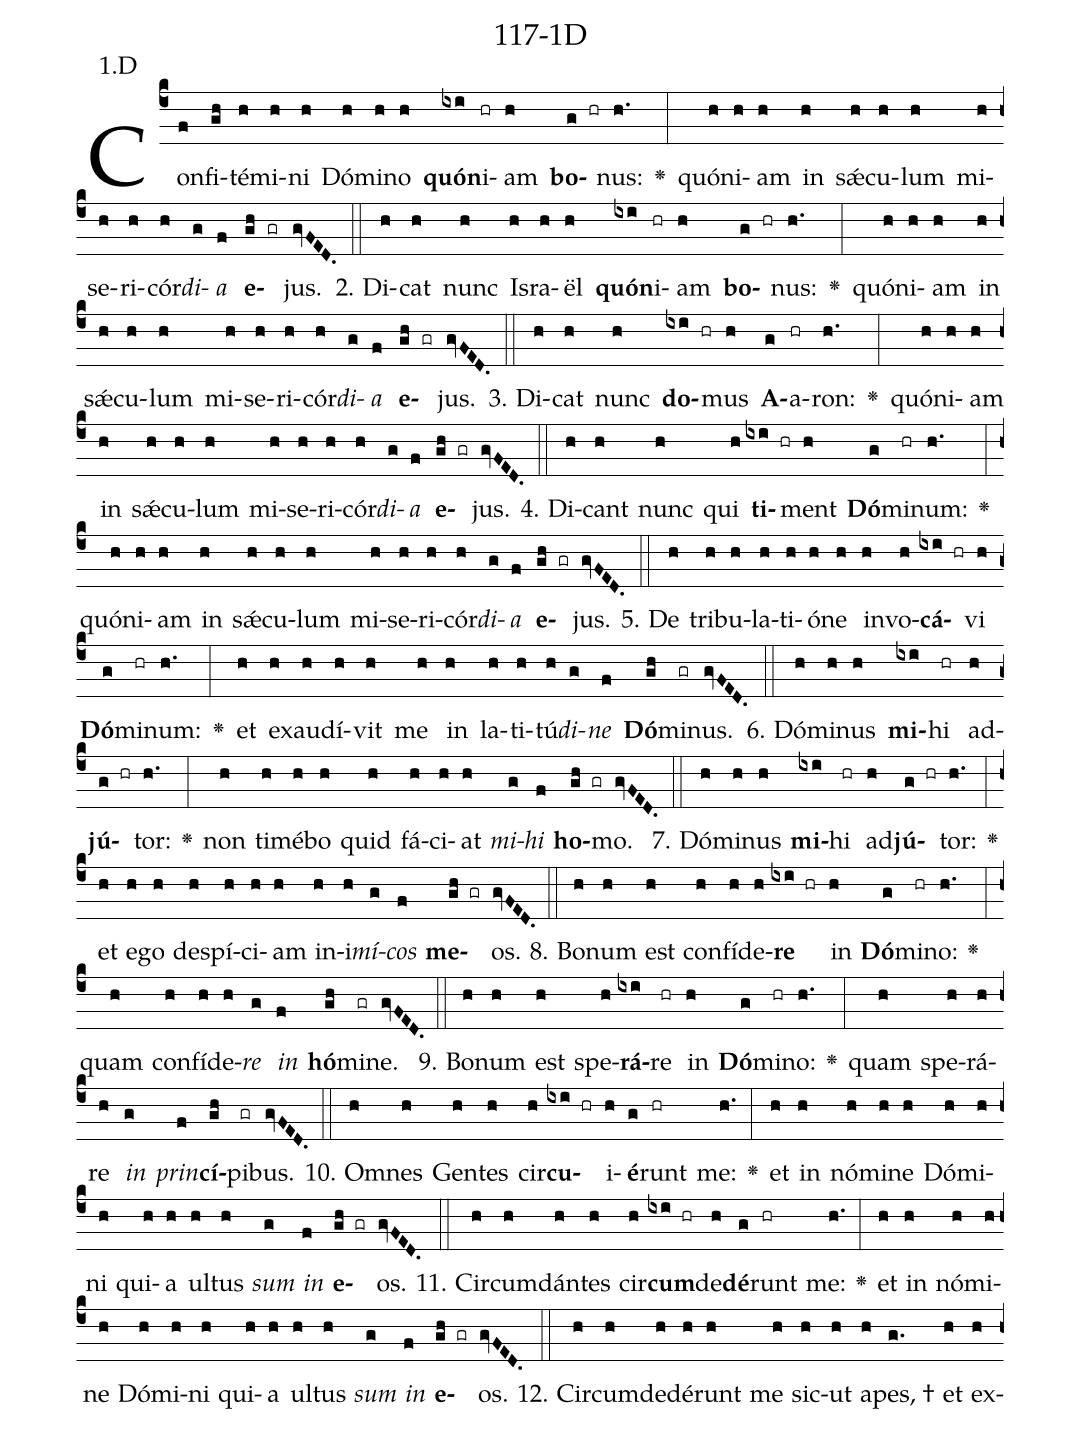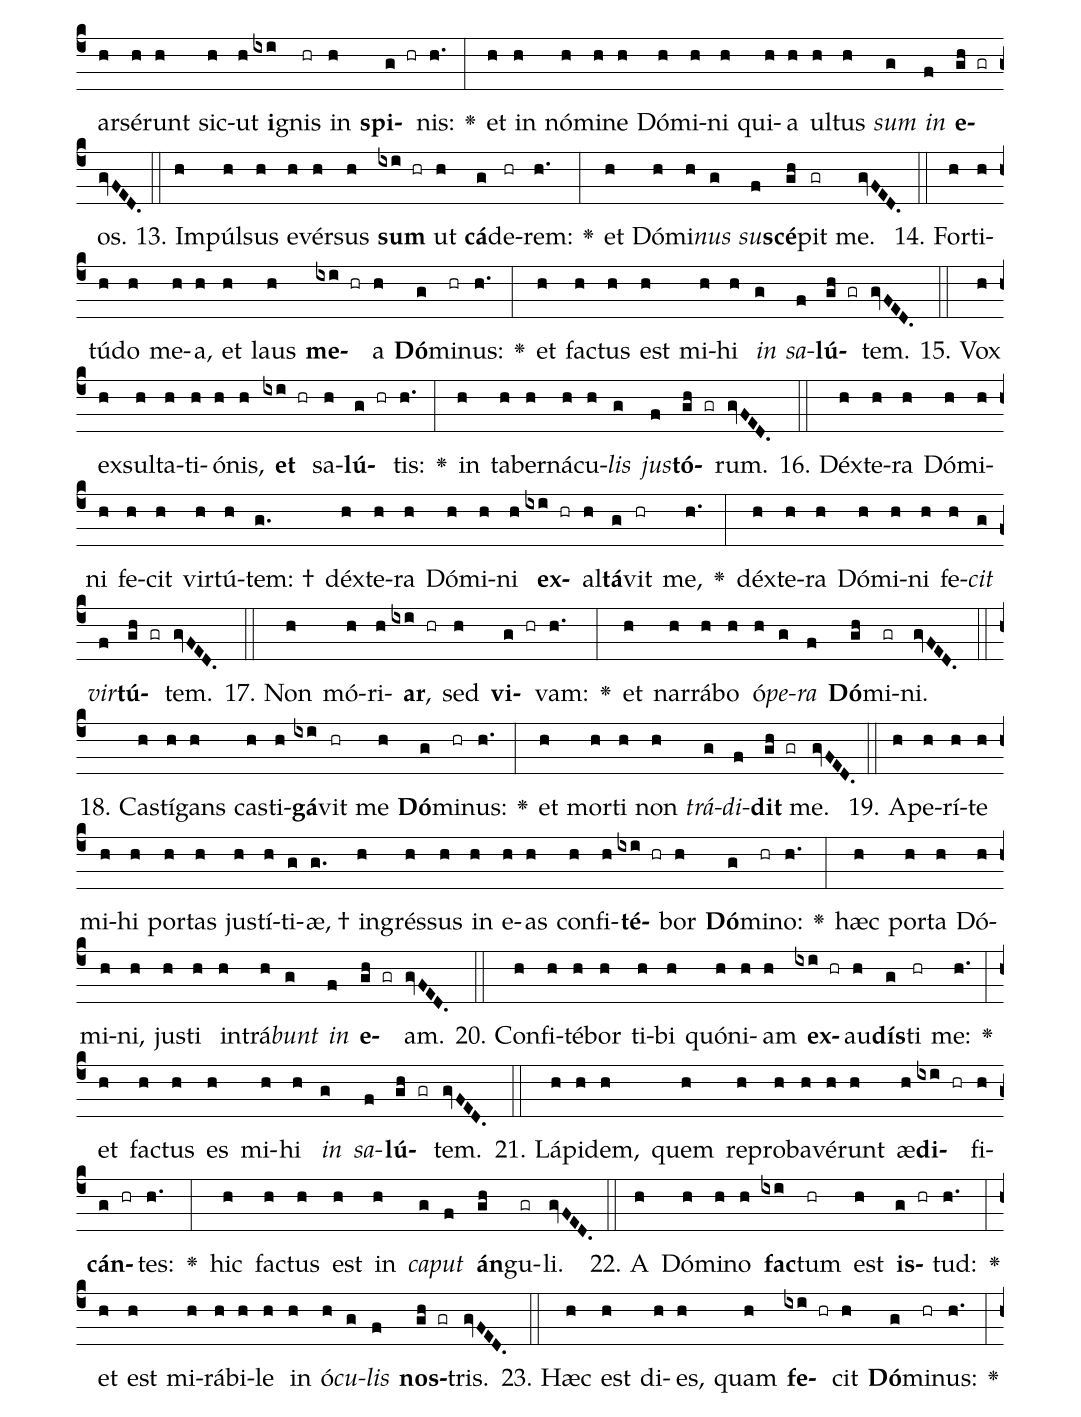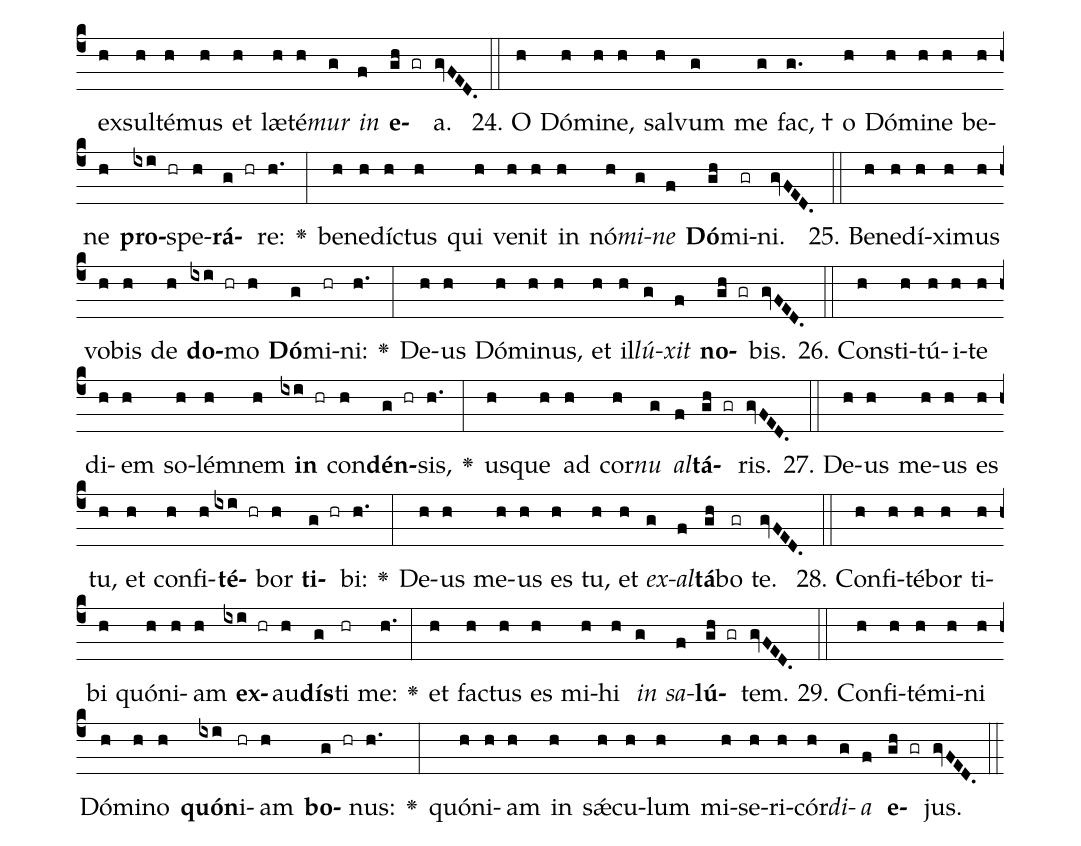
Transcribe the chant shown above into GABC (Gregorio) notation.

name: 117-1D;
annotation: 1.D;
%%
(c4)Con(f)fi(gh)té(h)mi(h)ni(h) Dó(h)mi(h)no(h) <b>quón</b>(ixi)i(hr)am(h) <b>bo</b>(g hr)nus:(h.) <v>\greheightstar</v>(:) quón(h)i(h)am(h) in(h) sǽ(h)cu(h)lum(h) mi(h)se(h)ri(h)cór(h)<i>di</i>(g)<i>a</i>(f) <b>e</b>(gh gr)jus.(gvFED.) (::)
2. Di(h)cat(h) nunc(h) Is(h)ra(h)ël(h) <b>quón</b>(ixi)i(hr)am(h) <b>bo</b>(g hr)nus:(h.) <v>\greheightstar</v>(:) quón(h)i(h)am(h) in(h) sǽ(h)cu(h)lum(h) mi(h)se(h)ri(h)cór(h)<i>di</i>(g)<i>a</i>(f) <b>e</b>(gh gr)jus.(gvFED.) (::)
3. Di(h)cat(h) nunc(h) <b>do</b>(ixi hr)mus(h) <b>A</b>(g)a(hr)ron:(h.) <v>\greheightstar</v>(:) quón(h)i(h)am(h) in(h) sǽ(h)cu(h)lum(h) mi(h)se(h)ri(h)cór(h)<i>di</i>(g)<i>a</i>(f) <b>e</b>(gh gr)jus.(gvFED.) (::)
4. Di(h)cant(h) nunc(h) qui(h) <b>ti</b>(ixi hr)ment(h) <b>Dó</b>(g)mi(hr)num:(h.) <v>\greheightstar</v>(:) quón(h)i(h)am(h) in(h) sǽ(h)cu(h)lum(h) mi(h)se(h)ri(h)cór(h)<i>di</i>(g)<i>a</i>(f) <b>e</b>(gh gr)jus.(gvFED.) (::)
5. De(h) tri(h)bu(h)la(h)ti(h)ó(h)ne(h) in(h)vo(h)<b>cá</b>(ixi hr)vi(h) <b>Dó</b>(g)mi(hr)num:(h.) <v>\greheightstar</v>(:) et(h) ex(h)au(h)dí(h)vit(h) me(h) in(h) la(h)ti(h)tú(h)<i>di</i>(g)<i>ne</i>(f) <b>Dó</b>(gh)mi(gr)nus.(gvFED.) (::)
6. Dó(h)mi(h)nus(h) <b>mi</b>(ixi)hi(hr) ad(h)<b>jú</b>(g hr)tor:(h.) <v>\greheightstar</v>(:) non(h) ti(h)mé(h)bo(h) quid(h) fá(h)ci(h)at(h) <i>mi</i>(g)<i>hi</i>(f) <b>ho</b>(gh gr)mo.(gvFED.) (::)
7. Dó(h)mi(h)nus(h) <b>mi</b>(ixi)hi(hr) ad(h)<b>jú</b>(g hr)tor:(h.) <v>\greheightstar</v>(:) et(h) e(h)go(h) de(h)spí(h)ci(h)am(h) in(h)i(h)<i>mí</i>(g)<i>cos</i>(f) <b>me</b>(gh gr)os.(gvFED.) (::)
8. Bo(h)num(h) est(h) con(h)fí(h)de(h)<b>re</b>(ixi hr) in(h) <b>Dó</b>(g)mi(hr)no:(h.) <v>\greheightstar</v>(:) quam(h) con(h)fí(h)de(h)<i>re</i>(g) <i>in</i>(f) <b>hó</b>(gh)mi(gr)ne.(gvFED.) (::)
9. Bo(h)num(h) est(h) spe(h)<b>rá</b>(ixi)re(hr) in(h) <b>Dó</b>(g)mi(hr)no:(h.) <v>\greheightstar</v>(:) quam(h) spe(h)rá(h)re(h) <i>in</i>(g) <i>prin</i>(f)<b>cí</b>(gh)pi(gr)bus.(gvFED.) (::)
10. Om(h)nes(h) Gen(h)tes(h) cir(h)<b>cu</b>(ixi hr)i(h)<b>é</b>(g)runt(hr) me:(h.) <v>\greheightstar</v>(:) et(h) in(h) nó(h)mi(h)ne(h) Dó(h)mi(h)ni(h) qui(h)a(h) ul(h)tus(h) <i>sum</i>(g) <i>in</i>(f) <b>e</b>(gh gr)os.(gvFED.) (::)
11. Cir(h)cum(h)dán(h)tes(h) cir(h)<b>cum</b>(ixi hr)de(h)<b>dé</b>(g)runt(hr) me:(h.) <v>\greheightstar</v>(:) et(h) in(h) nó(h)mi(h)ne(h) Dó(h)mi(h)ni(h) qui(h)a(h) ul(h)tus(h) <i>sum</i>(g) <i>in</i>(f) <b>e</b>(gh gr)os.(gvFED.) (::)
12. Cir(h)cum(h)de(h)dé(h)runt(h) me(h) sic(h)ut(h) a(h)pes, †(g.) et(h) ex(h)ar(h)sé(h)runt(h) sic(h)ut(h) <b>i</b>(ixi)gnis(hr) in(h) <b>spi</b>(g hr)nis:(h.) <v>\greheightstar</v>(:) et(h) in(h) nó(h)mi(h)ne(h) Dó(h)mi(h)ni(h) qui(h)a(h) ul(h)tus(h) <i>sum</i>(g) <i>in</i>(f) <b>e</b>(gh gr)os.(gvFED.) (::)
13. Im(h)púl(h)sus(h) e(h)vér(h)sus(h) <b>sum</b>(ixi hr) ut(h) <b>cá</b>(g)de(hr)rem:(h.) <v>\greheightstar</v>(:) et(h) Dó(h)mi(h)<i>nus</i>(g) <i>su</i>(f)<b>scé</b>(gh)pit(gr) me.(gvFED.) (::)
14. For(h)ti(h)tú(h)do(h) me(h)a,(h) et(h) laus(h) <b>me</b>(ixi hr)a(h) <b>Dó</b>(g)mi(hr)nus:(h.) <v>\greheightstar</v>(:) et(h) fac(h)tus(h) est(h) mi(h)hi(h) <i>in</i>(g) <i>sa</i>(f)<b>lú</b>(gh gr)tem.(gvFED.) (::)
15. Vox(h) ex(h)sul(h)ta(h)ti(h)ó(h)nis,(h) <b>et</b>(ixi hr) sa(h)<b>lú</b>(g hr)tis:(h.) <v>\greheightstar</v>(:) in(h) ta(h)ber(h)ná(h)cu(h)<i>lis</i>(g) <i>jus</i>(f)<b>tó</b>(gh gr)rum.(gvFED.) (::)
16. Déx(h)te(h)ra(h) Dó(h)mi(h)ni(h) fe(h)cit(h) vir(h)tú(h)tem: †(g.) déx(h)te(h)ra(h) Dó(h)mi(h)ni(h) <b>ex</b>(ixi hr)al(h)<b>tá</b>(g)vit(hr) me,(h.) <v>\greheightstar</v>(:) déx(h)te(h)ra(h) Dó(h)mi(h)ni(h) fe(h)<i>cit</i>(g) <i>vir</i>(f)<b>tú</b>(gh gr)tem.(gvFED.) (::)
17. Non(h) mó(h)ri(h)<b>ar</b>,(ixi hr) sed(h) <b>vi</b>(g hr)vam:(h.) <v>\greheightstar</v>(:) et(h) nar(h)rá(h)bo(h) ó(h)<i>pe</i>(g)<i>ra</i>(f) <b>Dó</b>(gh)mi(gr)ni.(gvFED.) (::)
18. Cas(h)tí(h)gans(h) cas(h)ti(h)<b>gá</b>(ixi)vit(hr) me(h) <b>Dó</b>(g)mi(hr)nus:(h.) <v>\greheightstar</v>(:) et(h) mor(h)ti(h) non(h) <i>trá</i>(g)<i>di</i>(f)<b>dit</b>(gh gr) me.(gvFED.) (::)
19. A(h)pe(h)rí(h)te(h) mi(h)hi(h) por(h)tas(h) jus(h)tí(h)ti(g)æ, †(g.) in(h)grés(h)sus(h) in(h) e(h)as(h) con(h)fi(h)<b>té</b>(ixi hr)bor(h) <b>Dó</b>(g)mi(hr)no:(h.) <v>\greheightstar</v>(:) hæc(h) por(h)ta(h) Dó(h)mi(h)ni,(h) jus(h)ti(h) in(h)trá(h)<i>bunt</i>(g) <i>in</i>(f) <b>e</b>(gh gr)am.(gvFED.) (::)
20. Con(h)fi(h)té(h)bor(h) ti(h)bi(h) quón(h)i(h)am(h) <b>ex</b>(ixi hr)au(h)<b>dís</b>(g)ti(hr) me:(h.) <v>\greheightstar</v>(:) et(h) fac(h)tus(h) es(h) mi(h)hi(h) <i>in</i>(g) <i>sa</i>(f)<b>lú</b>(gh gr)tem.(gvFED.) (::)
21. Lá(h)pi(h)dem,(h) quem(h) re(h)pro(h)ba(h)vé(h)runt(h) æ(h)<b>di</b>(ixi hr)fi(h)<b>cán</b>(g hr)tes:(h.) <v>\greheightstar</v>(:) hic(h) fac(h)tus(h) est(h) in(h) <i>ca</i>(g)<i>put</i>(f) <b>án</b>(gh)gu(gr)li.(gvFED.) (::)
22. A(h) Dó(h)mi(h)no(h) <b>fac</b>(ixi)tum(hr) est(h) <b>is</b>(g hr)tud:(h.) <v>\greheightstar</v>(:) et(h) est(h) mi(h)rá(h)bi(h)le(h) in(h) ó(h)<i>cu</i>(g)<i>lis</i>(f) <b>nos</b>(gh gr)tris.(gvFED.) (::)
23. Hæc(h) est(h) di(h)es,(h) quam(h) <b>fe</b>(ixi hr)cit(h) <b>Dó</b>(g)mi(hr)nus:(h.) <v>\greheightstar</v>(:) ex(h)sul(h)té(h)mus(h) et(h) læ(h)té(h)<i>mur</i>(g) <i>in</i>(f) <b>e</b>(gh gr)a.(gvFED.) (::)
24. O(h) Dó(h)mi(h)ne,(h) sal(h)vum(g) me(g) fac, †(g.) o(h) Dó(h)mi(h)ne(h) be(h)ne(h) <b>pro</b>(ixi hr)spe(h)<b>rá</b>(g hr)re:(h.) <v>\greheightstar</v>(:) be(h)ne(h)díc(h)tus(h) qui(h) ve(h)nit(h) in(h) nó(h)<i>mi</i>(g)<i>ne</i>(f) <b>Dó</b>(gh)mi(gr)ni.(gvFED.) (::)
25. Be(h)ne(h)dí(h)xi(h)mus(h) vo(h)bis(h) de(h) <b>do</b>(ixi hr)mo(h) <b>Dó</b>(g)mi(hr)ni:(h.) <v>\greheightstar</v>(:) De(h)us(h) Dó(h)mi(h)nus,(h) et(h) il(h)<i>lú</i>(g)<i>xit</i>(f) <b>no</b>(gh gr)bis.(gvFED.) (::)
26. Con(h)sti(h)tú(h)i(h)te(h) di(h)em(h) so(h)lém(h)nem(h) <b>in</b>(ixi hr) con(h)<b>dén</b>(g hr)sis,(h.) <v>\greheightstar</v>(:) us(h)que(h) ad(h) cor(h)<i>nu</i>(g) <i>al</i>(f)<b>tá</b>(gh gr)ris.(gvFED.) (::)
27. De(h)us(h) me(h)us(h) es(h) tu,(h) et(h) con(h)fi(h)<b>té</b>(ixi hr)bor(h) <b>ti</b>(g hr)bi:(h.) <v>\greheightstar</v>(:) De(h)us(h) me(h)us(h) es(h) tu,(h) et(h) <i>ex</i>(g)<i>al</i>(f)<b>tá</b>(gh)bo(gr) te.(gvFED.) (::)
28. Con(h)fi(h)té(h)bor(h) ti(h)bi(h) quón(h)i(h)am(h) <b>ex</b>(ixi hr)au(h)<b>dís</b>(g)ti(hr) me:(h.) <v>\greheightstar</v>(:) et(h) fac(h)tus(h) es(h) mi(h)hi(h) <i>in</i>(g) <i>sa</i>(f)<b>lú</b>(gh gr)tem.(gvFED.) (::)
29. Con(h)fi(h)té(h)mi(h)ni(h) Dó(h)mi(h)no(h) <b>quón</b>(ixi)i(hr)am(h) <b>bo</b>(g hr)nus:(h.) <v>\greheightstar</v>(:) quón(h)i(h)am(h) in(h) sǽ(h)cu(h)lum(h) mi(h)se(h)ri(h)cór(h)<i>di</i>(g)<i>a</i>(f) <b>e</b>(gh gr)jus.(gvFED.) (::)
